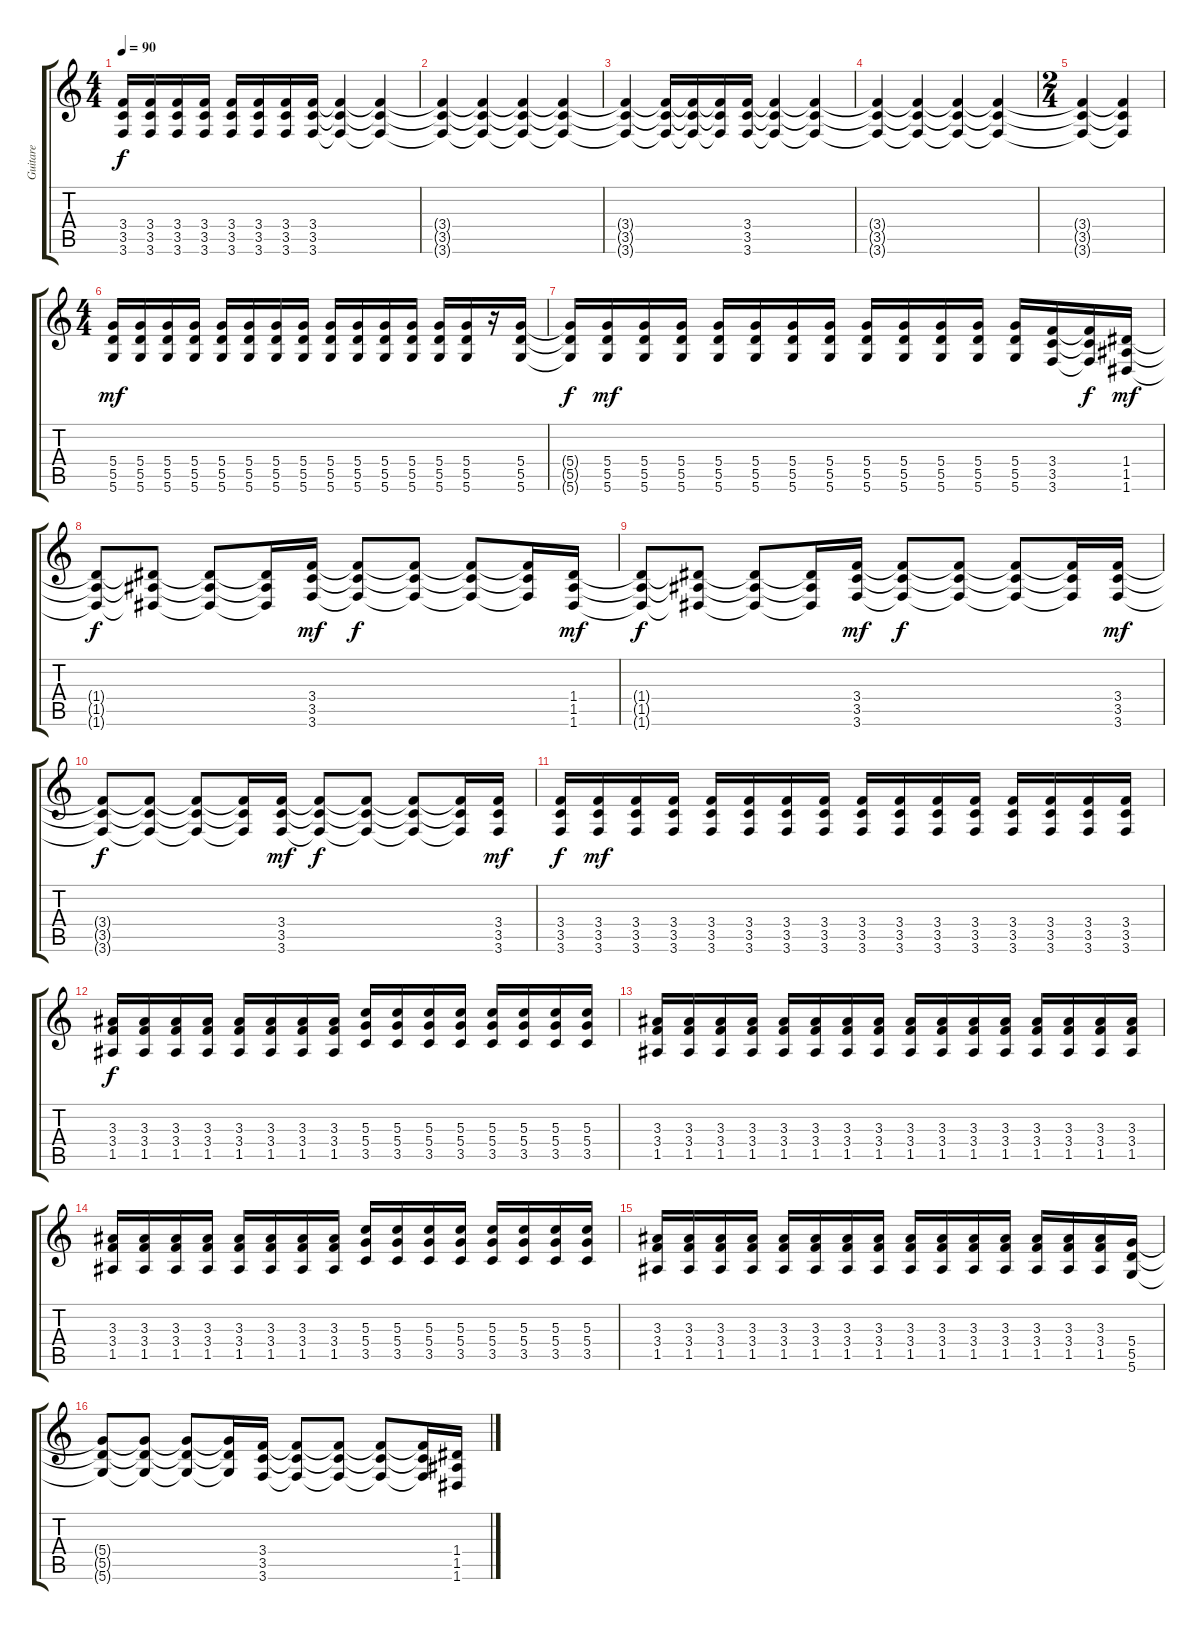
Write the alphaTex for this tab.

\track ("Guitare" "Guitare") {instrument distortionguitar}
\staff {score tabs}
\tuning (E4 B3 G3 D3 A2 D2) {hide}
\ts (4 4)
\tempo 90
\clef g2
\ks c
(3.4 3.5 3.6).16{dy f} (3.4 3.5 3.6).16 (3.4 3.5 3.6).16 (3.4 3.5 3.6).16 (3.4 3.5 3.6).16 (3.4 3.5 3.6).16 (3.4 3.5 3.6).16 (3.4 3.5 3.6).16 (3.4{t} 3.5{t} 3.6{t}).4 (3.4{t} 3.5{t} 3.6{t}).4 |
(3.4{t} 3.5{t} 3.6{t}).4{volume 3} (3.4{t} 3.5{t} 3.6{t}).4 (3.4{t} 3.5{t} 3.6{t}).4 (3.4{t} 3.5{t} 3.6{t}).4 |
(3.4{t} 3.5{t} 3.6{t}).4 (3.4{t} 3.5{t} 3.6{t}).16 (3.4{t} 3.5{t} 3.6{t}).16 (3.4{t} 3.5{t} 3.6{t}).16 (3.4 3.5 3.6).16{volume 8} (3.4{t} 3.5{t} 3.6{t}).4 (3.4{t} 3.5{t} 3.6{t}).4 |
(3.4{t} 3.5{t} 3.6{t}).4{volume 3} (3.4{t} 3.5{t} 3.6{t}).4 (3.4{t} 3.5{t} 3.6{t}).4 (3.4{t} 3.5{t} 3.6{t}).4 |
\ts (2 4)
(3.4{t} 3.5{t} 3.6{t}).4 (3.4{t} 3.5{t} 3.6{t}).4 |
\ts (4 4)
\section ("" "")
(5.4 5.5 5.6).16{dy mf volume 9 balance 1} (5.4 5.5 5.6).16 (5.4 5.5 5.6).16 (5.4 5.5 5.6).16 (5.4 5.5 5.6).16 (5.4 5.5 5.6).16 (5.4 5.5 5.6).16 (5.4 5.5 5.6).16 (5.4 5.5 5.6).16 (5.4 5.5 5.6).16 (5.4 5.5 5.6).16 (5.4 5.5 5.6).16 (5.4 5.5 5.6).16 (5.4 5.5 5.6).16 r.16 (5.4 5.5 5.6).16 |
(5.4{t} 5.5{t} 5.6{t}).16{dy f} (5.4 5.5 5.6).16{dy mf} (5.4 5.5 5.6).16 (5.4 5.5 5.6).16 (5.4 5.5 5.6).16 (5.4 5.5 5.6).16 (5.4 5.5 5.6).16 (5.4 5.5 5.6).16 (5.4 5.5 5.6).16 (5.4 5.5 5.6).16 (5.4 5.5 5.6).16 (5.4 5.5 5.6).16 (5.4 5.5 5.6).16 (3.4 3.5 3.6).16 (3.4{t} 3.5{t} 3.6{t}).16{dy f} (1.4 1.5 1.6).16{dy mf} |
(1.4{t} 1.5{t} 1.6{t}).8{dy f} (1.4{t} 1.5{t} 1.6{t}).8 (1.4{t} 1.5{t} 1.6{t}).8 (1.4{t} 1.5{t} 1.6{t}).16 (3.4 3.5 3.6).16{dy mf} (3.4{t} 3.5{t} 3.6{t}).8{dy f} (3.4{t} 3.5{t} 3.6{t}).8 (3.4{t} 3.5{t} 3.6{t}).8 (3.4{t} 3.5{t} 3.6{t}).16 (1.4 1.5 1.6).16{dy mf} |
(1.4{t} 1.5{t} 1.6{t}).8{dy f} (1.4{t} 1.5{t} 1.6{t}).8 (1.4{t} 1.5{t} 1.6{t}).8 (1.4{t} 1.5{t} 1.6{t}).16 (3.4 3.5 3.6).16{dy mf} (3.4{t} 3.5{t} 3.6{t}).8{dy f} (3.4{t} 3.5{t} 3.6{t}).8 (3.4{t} 3.5{t} 3.6{t}).8 (3.4{t} 3.5{t} 3.6{t}).16 (3.4 3.5 3.6).16{dy mf} |
(3.4{t} 3.5{t} 3.6{t}).8{dy f} (3.4{t} 3.5{t} 3.6{t}).8 (3.4{t} 3.5{t} 3.6{t}).8 (3.4{t} 3.5{t} 3.6{t}).16 (3.4 3.5 3.6).16{dy mf} (3.4{t} 3.5{t} 3.6{t}).8{dy f} (3.4{t} 3.5{t} 3.6{t}).8 (3.4{t} 3.5{t} 3.6{t}).8 (3.4{t} 3.5{t} 3.6{t}).16 (3.4 3.5 3.6).16{dy mf} |
(3.4 3.5 3.6).16{dy f} (3.4 3.5 3.6).16{dy mf} (3.4 3.5 3.6).16 (3.4 3.5 3.6).16 (3.4 3.5 3.6).16 (3.4 3.5 3.6).16 (3.4 3.5 3.6).16 (3.4 3.5 3.6).16 (3.4 3.5 3.6).16 (3.4 3.5 3.6).16 (3.4 3.5 3.6).16 (3.4 3.5 3.6).16 (3.4 3.5 3.6).16 (3.4 3.5 3.6).16 (3.4 3.5 3.6).16 (3.4 3.5 3.6).16 |
\section ("" "")
(3.3 3.4 1.5).16{dy f balance 6} (3.3 3.4 1.5).16 (3.3 3.4 1.5).16 (3.3 3.4 1.5).16 (3.3 3.4 1.5).16 (3.3 3.4 1.5).16 (3.3 3.4 1.5).16 (3.3 3.4 1.5).16 (5.3 5.4 3.5).16 (5.3 5.4 3.5).16 (5.3 5.4 3.5).16 (5.3 5.4 3.5).16 (5.3 5.4 3.5).16 (5.3 5.4 3.5).16 (5.3 5.4 3.5).16 (5.3 5.4 3.5).16 |
(3.3 3.4 1.5).16 (3.3 3.4 1.5).16 (3.3 3.4 1.5).16 (3.3 3.4 1.5).16 (3.3 3.4 1.5).16 (3.3 3.4 1.5).16 (3.3 3.4 1.5).16 (3.3 3.4 1.5).16 (3.3 3.4 1.5).16 (3.3 3.4 1.5).16 (3.3 3.4 1.5).16 (3.3 3.4 1.5).16 (3.3 3.4 1.5).16 (3.3 3.4 1.5).16 (3.3 3.4 1.5).16 (3.3 3.4 1.5).16 |
(3.3 3.4 1.5).16 (3.3 3.4 1.5).16 (3.3 3.4 1.5).16 (3.3 3.4 1.5).16 (3.3 3.4 1.5).16 (3.3 3.4 1.5).16 (3.3 3.4 1.5).16 (3.3 3.4 1.5).16 (5.3 5.4 3.5).16 (5.3 5.4 3.5).16 (5.3 5.4 3.5).16 (5.3 5.4 3.5).16 (5.3 5.4 3.5).16 (5.3 5.4 3.5).16 (5.3 5.4 3.5).16 (5.3 5.4 3.5).16 |
(3.3 3.4 1.5).16 (3.3 3.4 1.5).16 (3.3 3.4 1.5).16 (3.3 3.4 1.5).16 (3.3 3.4 1.5).16 (3.3 3.4 1.5).16 (3.3 3.4 1.5).16 (3.3 3.4 1.5).16 (3.3 3.4 1.5).16 (3.3 3.4 1.5).16 (3.3 3.4 1.5).16 (3.3 3.4 1.5).16 (3.3 3.4 1.5).16 (3.3 3.4 1.5).16 (3.3 3.4 1.5).16 (5.4 5.5 5.6).16 |
(5.4{t} 5.5{t} 5.6{t}).8 (5.4{t} 5.5{t} 5.6{t}).8 (5.4{t} 5.5{t} 5.6{t}).8 (5.4{t} 5.5{t} 5.6{t}).16 (3.4 3.5 3.6).16 (3.4{t} 3.5{t} 3.6{t}).8 (3.4{t} 3.5{t} 3.6{t}).8 (3.4{t} 3.5{t} 3.6{t}).8 (3.4{t} 3.5{t} 3.6{t}).16 (1.4 1.5 1.6).16
